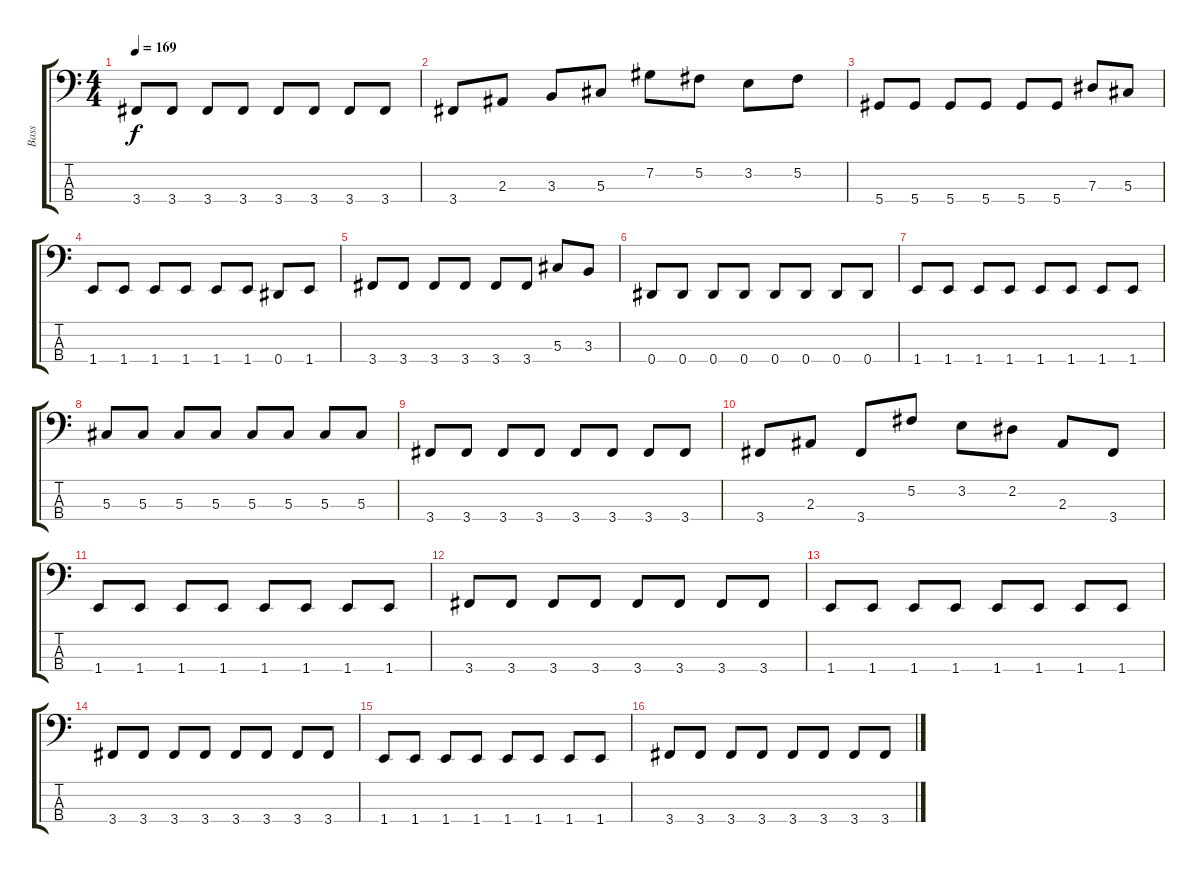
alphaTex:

\track ("Bass" "Bass") {instrument electricbassfinger}
\staff {score tabs}
\tuning (Gb2 Db2 Ab1 Eb1) {hide}
\ts (4 4)
\tempo 169
\clef f4
\ks c
3.4.8{dy f} 3.4.8 3.4.8 3.4.8 3.4.8 3.4.8 3.4.8 3.4.8 |
3.4.8 2.3.8 3.3.8 5.3.8 7.2.8 5.2.8 3.2.8 5.2.8 |
5.4.8 5.4.8 5.4.8 5.4.8 5.4.8 5.4.8 7.3.8 5.3.8 |
1.4.8 1.4.8 1.4.8 1.4.8 1.4.8 1.4.8 0.4.8 1.4.8 |
3.4.8 3.4.8 3.4.8 3.4.8 3.4.8 3.4.8 5.3.8 3.3.8 |
0.4.8 0.4.8 0.4.8 0.4.8 0.4.8 0.4.8 0.4.8 0.4.8 |
1.4.8 1.4.8 1.4.8 1.4.8 1.4.8 1.4.8 1.4.8 1.4.8 |
5.3.8 5.3.8 5.3.8 5.3.8 5.3.8 5.3.8 5.3.8 5.3.8 |
3.4.8 3.4.8 3.4.8 3.4.8 3.4.8 3.4.8 3.4.8 3.4.8 |
3.4.8 2.3.8 3.4.8 5.2.8 3.2.8 2.2.8 2.3.8 3.4.8 |
1.4.8 1.4.8 1.4.8 1.4.8 1.4.8 1.4.8 1.4.8 1.4.8 |
3.4.8 3.4.8 3.4.8 3.4.8 3.4.8 3.4.8 3.4.8 3.4.8 |
1.4.8 1.4.8 1.4.8 1.4.8 1.4.8 1.4.8 1.4.8 1.4.8 |
3.4.8 3.4.8 3.4.8 3.4.8 3.4.8 3.4.8 3.4.8 3.4.8 |
1.4.8 1.4.8 1.4.8 1.4.8 1.4.8 1.4.8 1.4.8 1.4.8 |
3.4.8 3.4.8 3.4.8 3.4.8 3.4.8 3.4.8 3.4.8 3.4.8
